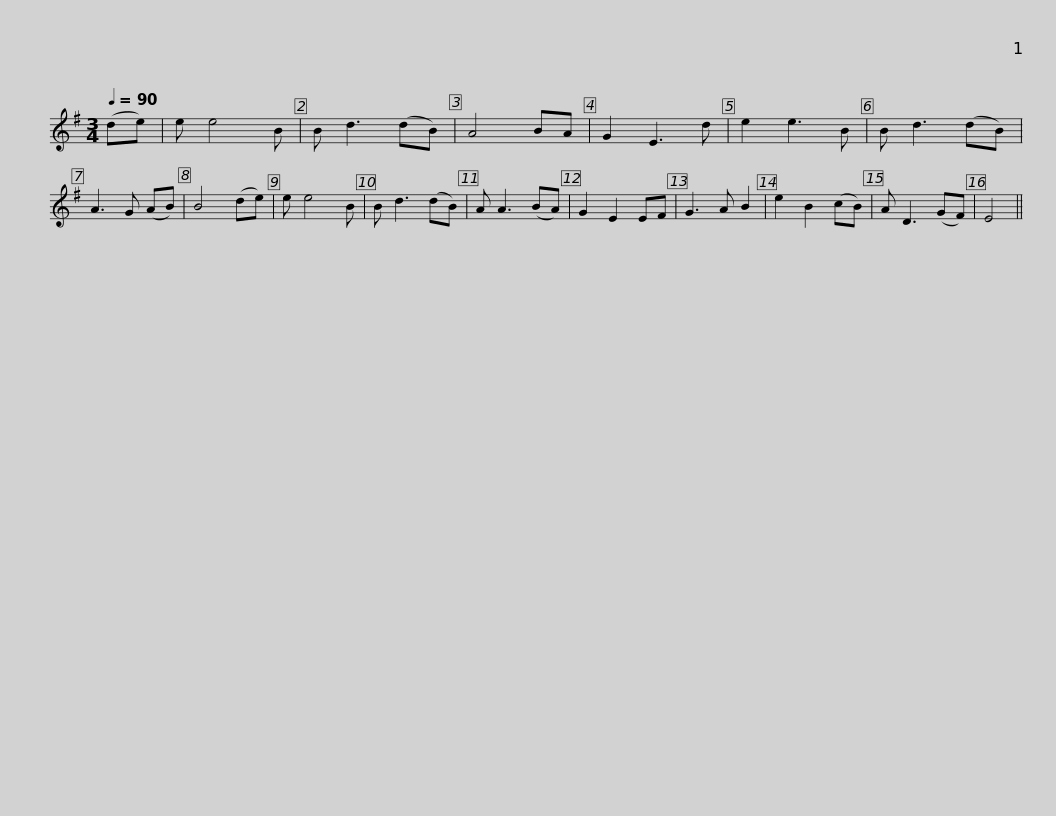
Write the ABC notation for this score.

X:1
L:1/8
Q:1/4=90
M:3/4
I:linebreak $
K:Emin
V:1 treble
V:1
 (de) | e e4 B | B d3 (dB) | A4 BA | G2 E3 d | %5
 e2 e3 B | B d3 (dB) | A3 G (AB) | B4 (de) | e e4 B | %10
 B d3 (dB) |$ A A3 (BA) | G2 E2 EF | G3 A B2 | e2 B2 (cB) | %15
 A D3 (GF) | E4 || %17
